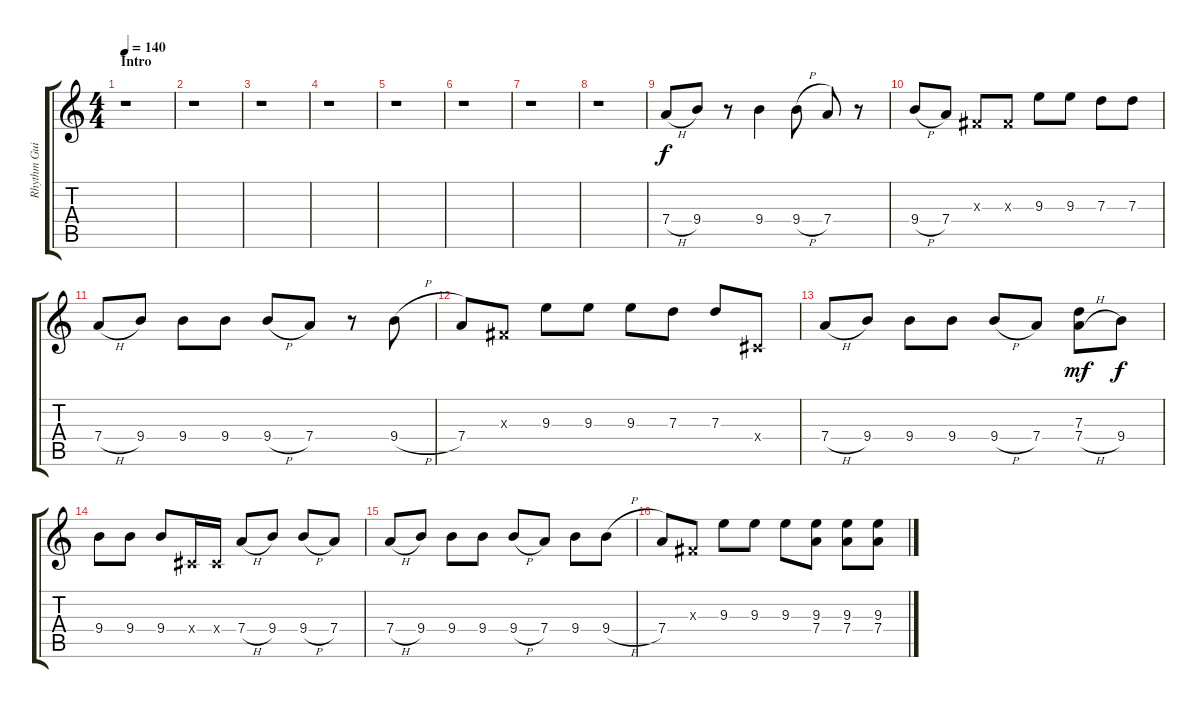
\track ("Rhythm Guitar" "Rhythm Gui") {instrument overdrivenguitar}
\staff {score tabs}
\tuning (E4 B3 G3 D3 A2 E2) {hide}
\ts (4 4)
\section ("" "Intro")
\tempo 140
\clef g2
\ks c
r.1{dy f instrument overdrivenguitar} |
r.1 |
r.1 |
r.1 |
r.1 |
r.1 |
r.1 |
r.1 |
7.4{h}.8 9.4.8 r.8 9.4.4 9.4{h}.8 7.4.8 r.8 |
9.4{h}.8 7.4.8 -1.3{x}.8 -1.3{x}.8 9.3.8 9.3.8 7.3.8 7.3.8 |
7.4{h}.8 9.4.8 9.4.8 9.4.8 9.4{h}.8 7.4.8 r.8 9.4{h}.8 |
7.4.8 -1.3{x}.8 9.3.8 9.3.8 9.3.8 7.3.8 7.3.8 -1.4{x}.8 |
7.4{h}.8 9.4.8 9.4.8 9.4.8 9.4{h}.8 7.4.8 (7.3 7.4{h}).8{dy mf} 9.4.8{dy f} |
9.4.8 9.4.8 9.4.8 -1.4{x}.16 -1.4{x}.16 7.4{h}.8 9.4.8 9.4{h}.8 7.4.8 |
7.4{h}.8 9.4.8 9.4.8 9.4.8 9.4{h}.8 7.4.8 9.4.8 9.4{h}.8 |
7.4.8 -1.3{x}.8 9.3.8 9.3.8 9.3.8 (9.3 7.4).8 (9.3 7.4).8 (9.3 7.4).8
